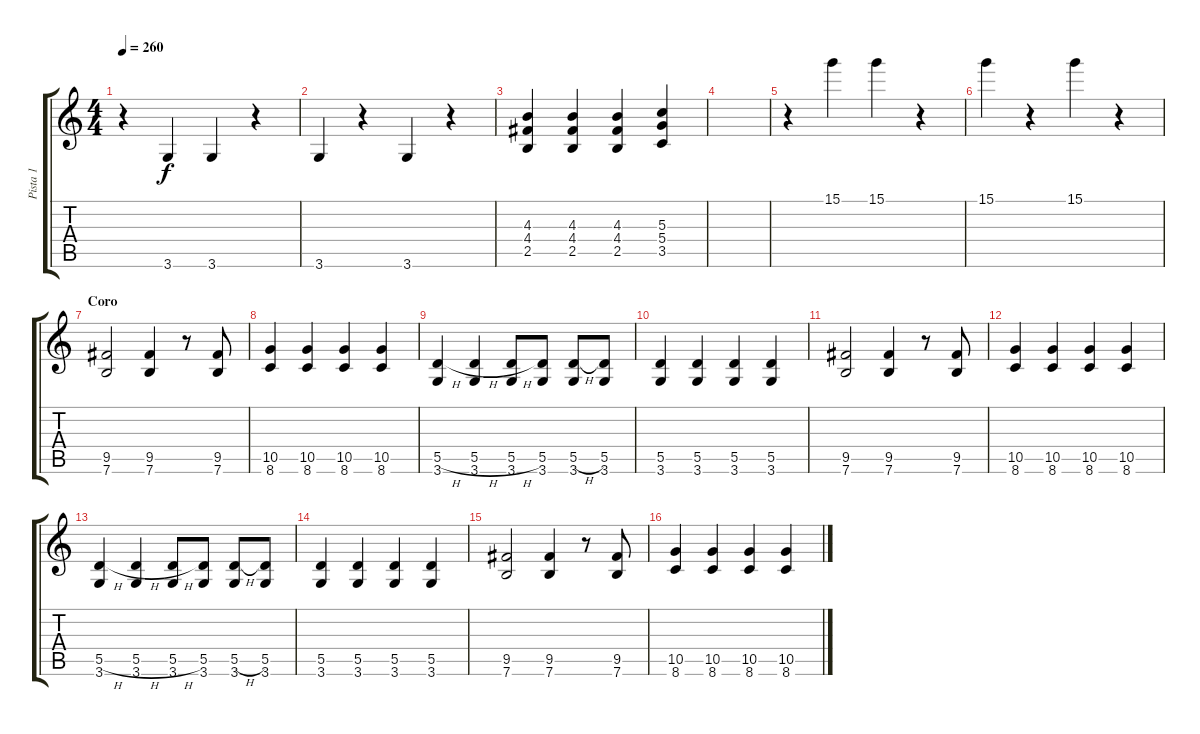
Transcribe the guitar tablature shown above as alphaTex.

\track ("Pista 1" "Pista 1") {instrument electricguitarmuted}
\staff {score tabs}
\tuning (E4 B3 G3 D3 A2 E2) {hide}
\ts (4 4)
\tempo 260
\clef g2
\ks c
r.4{dy f} 3.6.4 3.6.4 r.4 |
3.6.4 r.4 3.6.4 r.4 |
(4.3 4.4 2.5).4 (4.3 4.4 2.5).4 (4.3 4.4 2.5).4 (5.3 5.4 3.5).4 |
|
r.4 15.1.4 15.1.4 r.4 |
15.1.4 r.4 15.1.4 r.4 |
\section ("" "Coro")
(9.5 7.6).2 (9.5 7.6).4 r.8 (9.5 7.6).8 |
(10.5 8.6).4 (10.5 8.6).4 (10.5 8.6).4 (10.5 8.6).4 |
(5.5{h} 3.6).4 (5.5{h} 3.6).4 (5.5{h} 3.6).8 (5.5 3.6).8 (5.5{h} 3.6).8 (5.5 3.6).8 |
(5.5 3.6).4 (5.5 3.6).4 (5.5 3.6).4 (5.5 3.6).4 |
(9.5 7.6).2 (9.5 7.6).4 r.8 (9.5 7.6).8 |
(10.5 8.6).4 (10.5 8.6).4 (10.5 8.6).4 (10.5 8.6).4 |
(5.5{h} 3.6).4 (5.5{h} 3.6).4 (5.5{h} 3.6).8 (5.5 3.6).8 (5.5{h} 3.6).8 (5.5 3.6).8 |
(5.5 3.6).4 (5.5 3.6).4 (5.5 3.6).4 (5.5 3.6).4 |
(9.5 7.6).2 (9.5 7.6).4 r.8 (9.5 7.6).8 |
(10.5 8.6).4 (10.5 8.6).4 (10.5 8.6).4 (10.5 8.6).4
